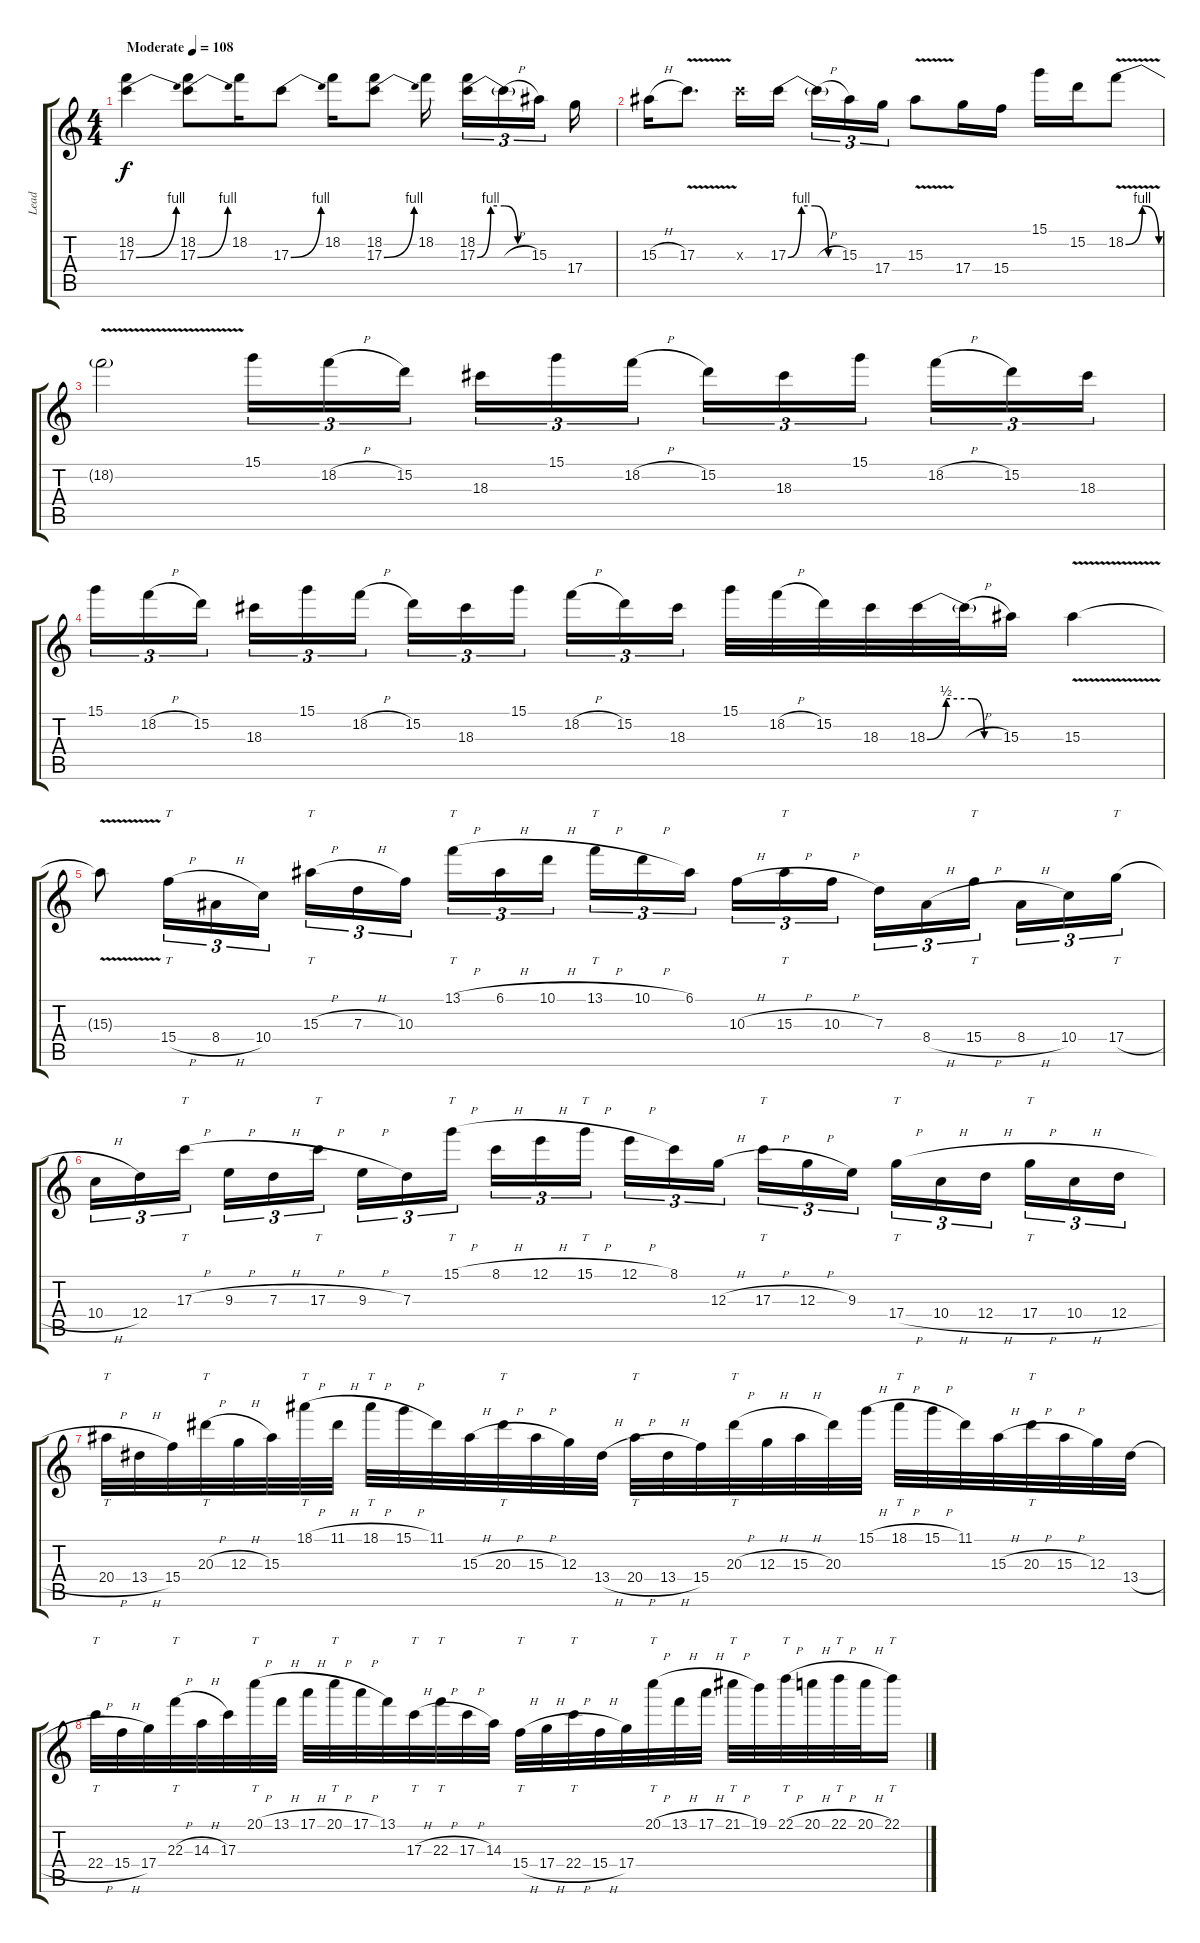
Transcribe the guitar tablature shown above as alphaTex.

\track ("Lead" "Lead") {instrument distortionguitar}
\staff {score tabs}
\tuning (E4 B3 G3 D3 A2 E2) {hide}
\ts (4 4)
\tempo (108 "Moderate")
\clef g2
\ks c
(18.2 17.3{be (bend 0 0 60 4)}).4{dy f instrument distortionguitar} (18.2 17.3{be (bend 0 0 60 4)}).8 18.2.16 17.3{be (bend 0 0 60 4)}.8 18.2.16 (18.2 17.3{be (bend 0 0 60 4)}).8 18.2.16 (18.2 17.3{be (custom 0 0 15 4 30 4 45 0 60 0)}).16{tu (3 2)} 17.3{h t}.16{tu (3 2)} 15.3.16{tu (3 2)} 17.4.16 |
15.3{h}.16 17.3{v}.8{d} 17.3{x}.16 17.3{be (custom 0 0 15 4 30 4 45 0 60 0)}.16 17.3{h t}.16{tu (3 2)} 15.3.16{tu (3 2)} 17.4.16{tu (3 2)} 15.3{v}.8 17.4.16 15.4.16 15.1.16 15.2.16 18.2{be (bendrelease 0 0 5 4 55 4 60 0) v}.8 |
18.2{v t}.2 15.1.16{tu (3 2)} 18.2{h}.16{tu (3 2)} 15.2.16{tu (3 2)} 18.3.16{tu (3 2)} 15.1.16{tu (3 2)} 18.2{h}.16{tu (3 2)} 15.2.16{tu (3 2)} 18.3.16{tu (3 2)} 15.1.16{tu (3 2)} 18.2{h}.16{tu (3 2)} 15.2.16{tu (3 2)} 18.3.16{tu (3 2)} |
15.1.16{tu (3 2)} 18.2{h}.16{tu (3 2)} 15.2.16{tu (3 2)} 18.3.16{tu (3 2)} 15.1.16{tu (3 2)} 18.2{h}.16{tu (3 2)} 15.2.16{tu (3 2)} 18.3.16{tu (3 2)} 15.1.16{tu (3 2)} 18.2{h}.16{tu (3 2)} 15.2.16{tu (3 2)} 18.3.16{tu (3 2)} 15.1.32 18.2{h}.32 15.2.32 18.3.32 18.3{be (custom 0 0 15 2 35 2 45 0 60 0)}.32 18.3{h t}.32 15.3.16 15.3{v}.4 |
15.3{t}.8 15.4{h}.16{tt tu (3 2)} 8.4{h}.16{tu (3 2)} 10.4.16{tu (3 2)} 15.3{h}.16{tt tu (3 2)} 7.3{h}.16{tu (3 2)} 10.3.16{tu (3 2)} 13.1{h}.16{tt tu (3 2)} 6.1{h}.16{tu (3 2)} 10.1{h}.16{tu (3 2)} 13.1{h}.16{tt tu (3 2)} 10.1{h}.16{tu (3 2)} 6.1.16{tu (3 2)} 10.3{h}.16{tu (3 2)} 15.3{h}.16{tt tu (3 2)} 10.3{h}.16{tu (3 2)} 7.3.16{tu (3 2)} 8.4{h}.16{tu (3 2)} 15.4{h}.16{tt tu (3 2)} 8.4{h}.16{tu (3 2)} 10.4.16{tu (3 2)} 17.4{h}.16{tt tu (3 2)} |
10.4{h}.16{tu (3 2)} 12.4.16{tu (3 2)} 17.3{h}.16{tt tu (3 2)} 9.3{h}.16{tu (3 2)} 7.3{h}.16{tu (3 2)} 17.3{h}.16{tt tu (3 2)} 9.3{h}.16{tu (3 2)} 7.3.16{tu (3 2)} 15.1{h}.16{tt tu (3 2)} 8.1{h}.16{tu (3 2)} 12.1{h}.16{tu (3 2)} 15.1{h}.16{tt tu (3 2)} 12.1{h}.16{tu (3 2)} 8.1.16{tu (3 2)} 12.3{h}.16{tu (3 2)} 17.3{h}.16{tt tu (3 2)} 12.3{h}.16{tu (3 2)} 9.3.16{tu (3 2)} 17.4{h}.16{tt tu (3 2)} 10.4{h}.16{tu (3 2)} 12.4{h}.16{tu (3 2)} 17.4{h}.16{tt tu (3 2)} 10.4{h}.16{tu (3 2)} 12.4{h}.16{tu (3 2)} |
20.4{h}.32{tt} 13.4{h}.32 15.4.32 20.3{h}.32{tt} 12.3{h}.32 15.3.32 18.1{h}.32{tt} 11.1{h}.32 18.1{h}.32{tt} 15.1{h}.32 11.1.32 15.3{h}.32 20.3{h}.32{tt} 15.3{h}.32 12.3.32 13.4{h}.32 20.4{h}.32{tt} 13.4{h}.32 15.4.32 20.3{h}.32{tt} 12.3{h}.32 15.3{h}.32 20.3.32 15.1{h}.32 18.1{h}.32{tt} 15.1{h}.32 11.1.32 15.3{h}.32 20.3{h}.32{tt} 15.3{h}.32 12.3.32 13.4{h}.32 |
22.4{h}.32{tt} 15.4{h}.32 17.4.32 22.3{h}.32{tt} 14.3{h}.32 17.3.32 20.1{h}.32{tt} 13.1{h}.32 17.1{h}.32 20.1{h}.32{tt} 17.1{h}.32 13.1.32 17.3{h}.32{tt} 22.3{h}.32{tt} 17.3{h}.32 14.3.32 15.4{h}.32{tt} 17.4{h}.32 22.4{h}.32{tt} 15.4{h}.32 17.4.32 20.1{h}.32{tt} 13.1{h}.32 17.1{h}.32 21.1{h}.32{tt} 19.1.32 22.1{h}.32{tt} 20.1{h}.32 22.1{h}.32{tt} 20.1{h}.32 22.1.16{tt}
